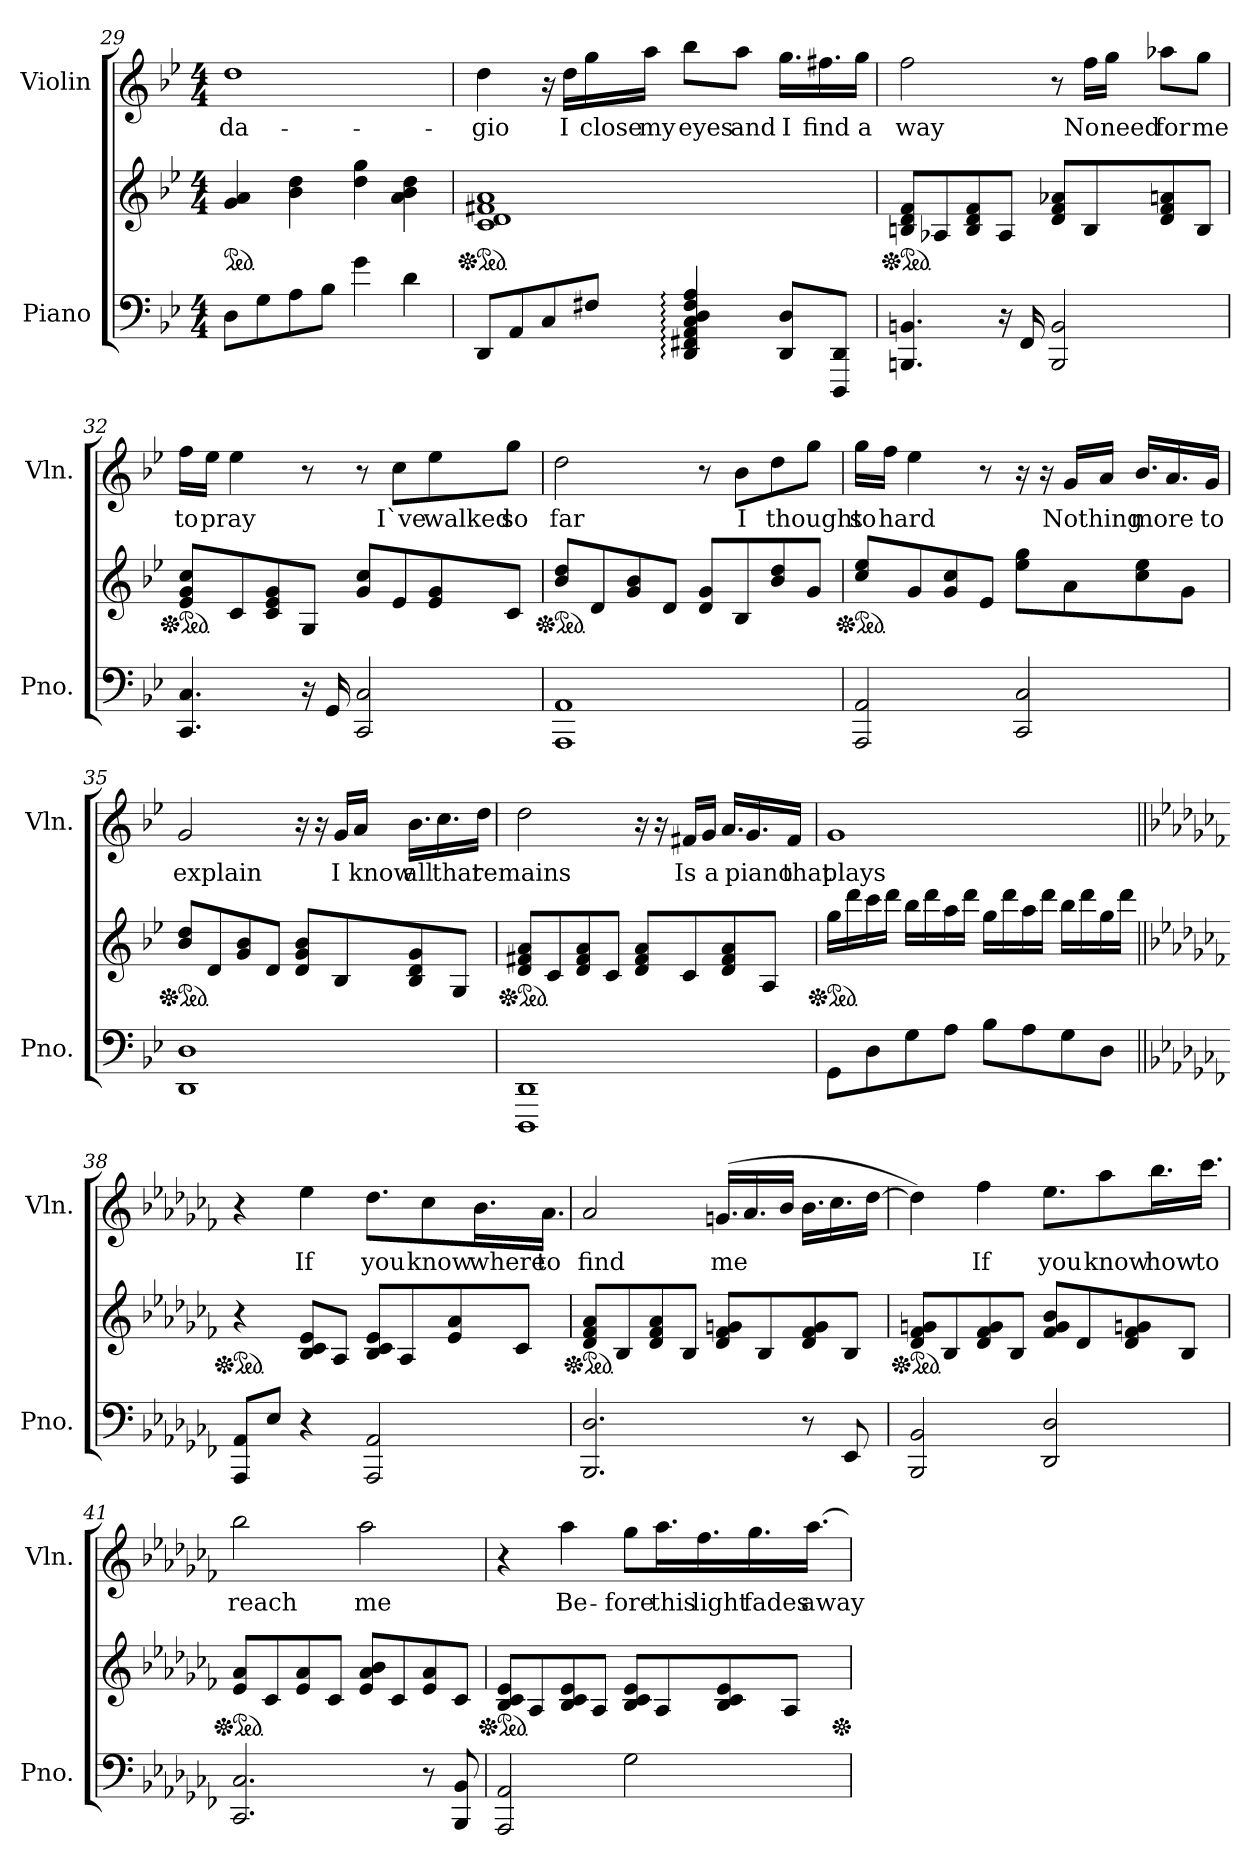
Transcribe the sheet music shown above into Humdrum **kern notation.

**kern	**kern	**kern	**text
*part2	*part2	*part1	*part1
*staff3	*staff2	*staff1	*staff1
*I"Piano	*	*I"Violin	*
*I'Pno.	*	*I'Vln.	*
*clefF4	*clefG2	*clefG2	*
*k[b-e-]	*k[b-e-]	*k[b-e-]	*
*M4/4	*M4/4	*M4/4	*
*	*ped	*	*
=29	=29	=29	=29
8D\L	4g/ 4a/	1dd	-da-
8G\	.	.	.
8A\	4b-\ 4dd\	.	.
8B-\J	.	.	.
4g\	4dd\ 4gg\	.	.
4d\	4a\ 4b-\ 4dd\	.	.
!!LO:LB:g=z
=30	=30	=30	=30
*	*Xped	*	*
*	*ped	*	*
8DD/L	1c 1d 1f#X 1a	4dd\	-gio
8AA/	.	.	.
8C/	.	16r	.
.	.	16dd\LL	I
8F#X/J	.	16gg\	close
.	.	16aa\JJ	my
4DD/: 4FF#X/: 4AA/: 4C/: 4D/: 4F#/: 4A/:	.	8bb-\L	eyes
.	.	8aa\J	and
8DD/ 8D/L	.	16.gg\LL	I
.	.	16.ff#X\	find
8DDD/ 8DD/J	.	.	.
.	.	16gg\JJ	a
=31	=31	=31	=31
*	*Xped	*	*
*	*ped	*	*
4.BBBn/ 4.BBn/	8Bn/ 8d/ 8f/L	2ff\	way
.	8A-X/	.	.
.	8B/ 8d/ 8f/	.	.
16r	8A-/J	.	.
16FF/	.	.	.
2BBB/ 2BB/	8d/ 8f/ 8a-X/L	8r	.
.	8B/	16ff\LL	No
.	.	16gg\JJ	need
.	8d/ 8f/ 8an/	8aa-X\L	for
.	8B/J	8gg\J	me
!!LO:LB:g=z
=32	=32	=32	=32
*	*Xped	*	*
*	*ped	*	*
4.CC/ 4.C/	8e-/ 8g/ 8cc/L	16ff\LL	to
.	.	16ee-\JJ	pray
.	8c/	4ee-\	.
.	8c/ 8e-/ 8g/	.	.
16r	8G/J	8r	.
16GG/	.	.	.
2CC/ 2C/	8g/ 8cc/L	8r	.
.	8e-/	8cc\L	I`ve
.	8e-/ 8g/	8ee-\	walked
.	8c/J	8gg\J	so
=33	=33	=33	=33
*	*Xped	*	*
*	*ped	*	*
1AAA 1AA	8b-/ 8dd/L	2dd\	far
.	8d/	.	.
.	8g/ 8b-/	.	.
.	8d/J	.	.
.	8d/ 8g/L	8r	.
.	8B-/	8b-\L	I
.	8b-/ 8dd/	8dd\	thought
.	8g/J	8gg\J	.
!!LO:PB:g=z
=34	=34	=34	=34
*	*Xped	*	*
*	*ped	*	*
2AAA/ 2AA/	8cc/ 8ee-/L	16gg\LL	so
.	.	16ff\JJ	hard
.	8g/	4ee-\	.
.	8g/ 8cc/	.	.
.	8e-/J	8r	.
2CC/ 2C/	8ee-\ 8gg\L	16r	.
.	.	16r	.
.	8a\	16g/LL	Nothing
.	.	16a/JJ	.
.	8cc\ 8ee-\	16.b-/LL	more
.	.	16.a/	.
.	8g\J	.	.
.	.	16g/JJ	to
=35	=35	=35	=35
*	*Xped	*	*
*	*ped	*	*
1DD 1D	8b-/ 8dd/L	2g/	explain
.	8d/	.	.
.	8g/ 8b-/	.	.
.	8d/J	.	.
.	8d/ 8g/ 8b-/L	16r	.
.	.	16r	.
.	8B-/	16g/LL	I
.	.	16a/JJ	know
.	8B-/ 8d/ 8g/	16.b-\LL	all
.	.	16.cc\	that
.	8G/J	.	.
.	.	16dd\JJ	remains
!!LO:LB:g=z
=36	=36	=36	=36
*	*Xped	*	*
*	*ped	*	*
1DDD 1DD	8d/ 8f#X/ 8a/L	2dd\	.
.	8c/	.	.
.	8d/ 8f#/ 8a/	.	.
.	8c/J	.	.
.	8d/ 8f#/ 8a/L	16r	.
.	.	16r	.
.	8c/	16f#X/LL	Is
.	.	16g/JJ	a
.	8d/ 8f#/ 8a/	16.a/LL	.
.	.	16.g/	piano
.	8A/J	.	.
.	.	16f#/JJ	that
=37	=37	=37	=37
*	*Xped	*	*
*	*ped	*	*
8GG\L	16gg\LL	1g	plays
.	16ddd\	.	.
8D\	16ccc\	.	.
.	16ddd\JJ	.	.
8G\	16bb-\LL	.	.
.	16ddd\	.	.
8A\J	16aa\	.	.
.	16ddd\JJ	.	.
8B-\L	16gg\LL	.	.
.	16ddd\	.	.
8A\	16aa\	.	.
.	16ddd\JJ	.	.
8G\	16bb-\LL	.	.
.	16ddd\	.	.
8D\J	16gg\	.	.
.	16ddd\JJ	.	.
!!LO:LB:g=z
=38||	=38||	=38||	=38||
*k[b-e-a-d-g-c-f-]	*k[b-e-a-d-g-c-f-]	*k[b-e-a-d-g-c-f-]	*
*	*Xped	*	*
*	*ped	*	*
8AAA-/ 8AA-/L	4r	4r	.
8E-/J	.	.	.
4r	8B-/ 8c-/ 8e-/L	4ee-\	If
.	8A-/J	.	.
2AAA-/ 2AA-/	8B-/ 8c-/ 8e-/L	8.dd-\L	you
.	8A-/	.	.
.	.	8cc-\	know
.	8e-/ 8a-/	.	.
.	.	16.b-\L	where
.	8c-/J	.	.
.	.	16.a-\JJ	to
=39	=39	=39	=39
*	*Xped	*	*
*	*ped	*	*
2.BBB-/ 2.D-/	8d-/ 8f-/ 8a-/L	2a-/	find
.	8B-/	.	.
.	8d-/ 8f-/ 8a-/	.	.
.	8B-/J	.	.
.	8d-/ 8f-/ 8gn/L	(16.gn/LL	me
.	.	16.a-/	.
.	8B-/	.	.
.	.	16b-/JJ	.
8r	8d-/ 8f-/ 8g/	16.b-\LL	.
.	.	16.cc-\	.
8EE-/	8B-/J	.	.
.	.	[16dd-\JJ	.
!!LO:LB:g=z
=40	=40	=40	=40
*	*Xped	*	*
*	*ped	*	*
2BBB-/ 2BB-/	8d-/ 8f-/ 8gn/L	4dd-\])	.
.	8B-/	.	.
.	8d-/ 8f-/ 8g/	4ff-\	If
.	8B-/J	.	.
2DD-/ 2D-/	8f-/ 8g/ 8b-/L	8.ee-\L	you
.	8d-/	.	.
.	.	8aa-\	know
.	8d-/ 8f-/ 8gn/	.	.
.	.	16.bb-\L	how
.	8B-/J	.	.
.	.	16.ccc-\JJ	to
=41	=41	=41	=41
*	*Xped	*	*
*	*ped	*	*
2.CC-/ 2.C-/	8e-/ 8a-/L	2bb-\	reach
.	8c-/	.	.
.	8e-/ 8a-/	.	.
.	8c-/J	.	.
.	8e-/ 8a-/ 8b-/L	2aa-\	me
.	8c-/	.	.
8r	8e-/ 8a-/	.	.
8BBB-/ 8BB-/	8c-/J	.	.
!!LO:PB:g=z
=42	=42	=42	=42
*	*Xped	*	*
*	*ped	*	*
2AAA-/ 2AA-/	8B-/ 8c-/ 8e-/L	4r	.
.	8A-/	.	.
.	8B-/ 8c-/ 8e-/	4aa-\	Be-
.	8A-/J	.	.
2G-\	8B-/ 8c-/ 8e-/L	8gg-\L	-fore
.	8A-/	16.aa-\L	this
.	.	16.ff-\	light
.	8B-/ 8c-/ 8e-/	.	.
.	.	16.gg-\	fades
.	8A-/J	.	.
.	.	[16.aa-\JJ	away
*	*Xped	*	*
=	=	=	=
*-	*-	*-	*-
